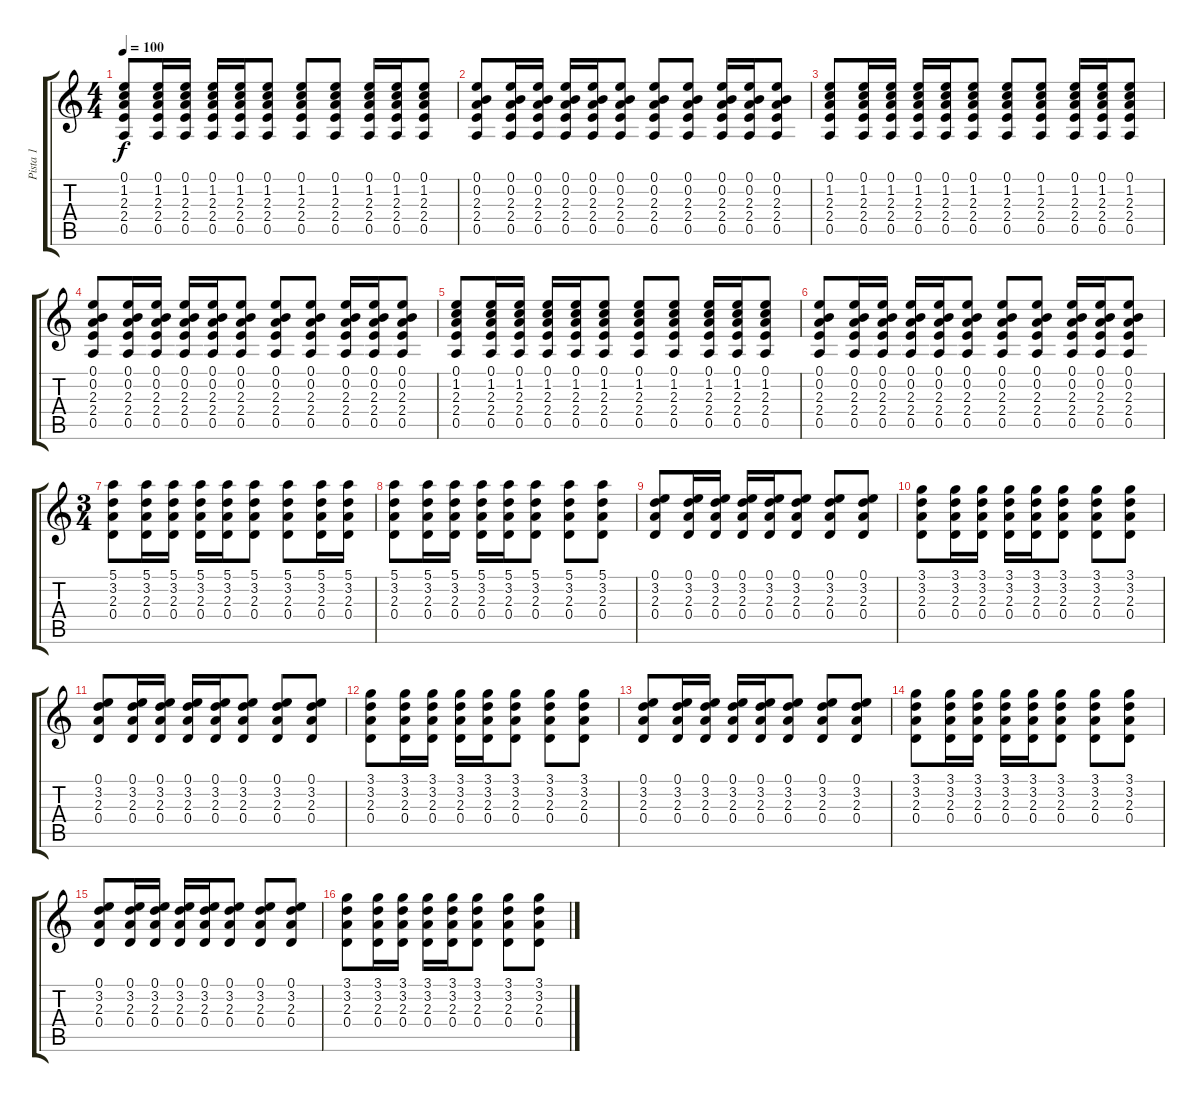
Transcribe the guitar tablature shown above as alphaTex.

\track ("Pista 1" "Pista 1") {instrument acousticguitarnylon}
\staff {score tabs}
\tuning (E4 B3 G3 D3 A2 E2) {hide}
\ts (4 4)
\tempo 100
\clef g2
\ks c
(0.1 1.2 2.3 2.4 0.5).8{dy f} (0.1 1.2 2.3 2.4 0.5).16 (0.1 1.2 2.3 2.4 0.5).16 (0.1 1.2 2.3 2.4 0.5).16 (0.1 1.2 2.3 2.4 0.5).16 (0.1 1.2 2.3 2.4 0.5).8 (0.1 1.2 2.3 2.4 0.5).8 (0.1 1.2 2.3 2.4 0.5).8 (0.1 1.2 2.3 2.4 0.5).16 (0.1 1.2 2.3 2.4 0.5).16 (0.1 1.2 2.3 2.4 0.5).8 |
(0.1 0.2 2.3 2.4 0.5).8 (0.1 0.2 2.3 2.4 0.5).16 (0.1 0.2 2.3 2.4 0.5).16 (0.1 0.2 2.3 2.4 0.5).16 (0.1 0.2 2.3 2.4 0.5).16 (0.1 0.2 2.3 2.4 0.5).8 (0.1 0.2 2.3 2.4 0.5).8 (0.1 0.2 2.3 2.4 0.5).8 (0.1 0.2 2.3 2.4 0.5).16 (0.1 0.2 2.3 2.4 0.5).16 (0.1 0.2 2.3 2.4 0.5).8 |
(0.1 1.2 2.3 2.4 0.5).8 (0.1 1.2 2.3 2.4 0.5).16 (0.1 1.2 2.3 2.4 0.5).16 (0.1 1.2 2.3 2.4 0.5).16 (0.1 1.2 2.3 2.4 0.5).16 (0.1 1.2 2.3 2.4 0.5).8 (0.1 1.2 2.3 2.4 0.5).8 (0.1 1.2 2.3 2.4 0.5).8 (0.1 1.2 2.3 2.4 0.5).16 (0.1 1.2 2.3 2.4 0.5).16 (0.1 1.2 2.3 2.4 0.5).8 |
(0.1 0.2 2.3 2.4 0.5).8 (0.1 0.2 2.3 2.4 0.5).16 (0.1 0.2 2.3 2.4 0.5).16 (0.1 0.2 2.3 2.4 0.5).16 (0.1 0.2 2.3 2.4 0.5).16 (0.1 0.2 2.3 2.4 0.5).8 (0.1 0.2 2.3 2.4 0.5).8 (0.1 0.2 2.3 2.4 0.5).8 (0.1 0.2 2.3 2.4 0.5).16 (0.1 0.2 2.3 2.4 0.5).16 (0.1 0.2 2.3 2.4 0.5).8 |
(0.1 1.2 2.3 2.4 0.5).8 (0.1 1.2 2.3 2.4 0.5).16 (0.1 1.2 2.3 2.4 0.5).16 (0.1 1.2 2.3 2.4 0.5).16 (0.1 1.2 2.3 2.4 0.5).16 (0.1 1.2 2.3 2.4 0.5).8 (0.1 1.2 2.3 2.4 0.5).8 (0.1 1.2 2.3 2.4 0.5).8 (0.1 1.2 2.3 2.4 0.5).16 (0.1 1.2 2.3 2.4 0.5).16 (0.1 1.2 2.3 2.4 0.5).8 |
(0.1 0.2 2.3 2.4 0.5).8 (0.1 0.2 2.3 2.4 0.5).16 (0.1 0.2 2.3 2.4 0.5).16 (0.1 0.2 2.3 2.4 0.5).16 (0.1 0.2 2.3 2.4 0.5).16 (0.1 0.2 2.3 2.4 0.5).8 (0.1 0.2 2.3 2.4 0.5).8 (0.1 0.2 2.3 2.4 0.5).8 (0.1 0.2 2.3 2.4 0.5).16 (0.1 0.2 2.3 2.4 0.5).16 (0.1 0.2 2.3 2.4 0.5).8 |
\ts (3 4)
(5.1 3.2 2.3 0.4).8 (5.1 3.2 2.3 0.4).16 (5.1 3.2 2.3 0.4).16 (5.1 3.2 2.3 0.4).16 (5.1 3.2 2.3 0.4).16 (5.1 3.2 2.3 0.4).8 (5.1 3.2 2.3 0.4).8 (5.1 3.2 2.3 0.4).16 (5.1 3.2 2.3 0.4).16 |
(5.1 3.2 2.3 0.4).8 (5.1 3.2 2.3 0.4).16 (5.1 3.2 2.3 0.4).16 (5.1 3.2 2.3 0.4).16 (5.1 3.2 2.3 0.4).16 (5.1 3.2 2.3 0.4).8 (5.1 3.2 2.3 0.4).8 (5.1 3.2 2.3 0.4).8 |
(0.1 3.2 2.3 0.4).8 (0.1 3.2 2.3 0.4).16 (0.1 3.2 2.3 0.4).16 (0.1 3.2 2.3 0.4).16 (0.1 3.2 2.3 0.4).16 (0.1 3.2 2.3 0.4).8 (0.1 3.2 2.3 0.4).8 (0.1 3.2 2.3 0.4).8 |
(3.1 3.2 2.3 0.4).8 (3.1 3.2 2.3 0.4).16 (3.1 3.2 2.3 0.4).16 (3.1 3.2 2.3 0.4).16 (3.1 3.2 2.3 0.4).16 (3.1 3.2 2.3 0.4).8 (3.1 3.2 2.3 0.4).8 (3.1 3.2 2.3 0.4).8 |
(0.1 3.2 2.3 0.4).8 (0.1 3.2 2.3 0.4).16 (0.1 3.2 2.3 0.4).16 (0.1 3.2 2.3 0.4).16 (0.1 3.2 2.3 0.4).16 (0.1 3.2 2.3 0.4).8 (0.1 3.2 2.3 0.4).8 (0.1 3.2 2.3 0.4).8 |
(3.1 3.2 2.3 0.4).8 (3.1 3.2 2.3 0.4).16 (3.1 3.2 2.3 0.4).16 (3.1 3.2 2.3 0.4).16 (3.1 3.2 2.3 0.4).16 (3.1 3.2 2.3 0.4).8 (3.1 3.2 2.3 0.4).8 (3.1 3.2 2.3 0.4).8 |
(0.1 3.2 2.3 0.4).8 (0.1 3.2 2.3 0.4).16 (0.1 3.2 2.3 0.4).16 (0.1 3.2 2.3 0.4).16 (0.1 3.2 2.3 0.4).16 (0.1 3.2 2.3 0.4).8 (0.1 3.2 2.3 0.4).8 (0.1 3.2 2.3 0.4).8 |
(3.1 3.2 2.3 0.4).8 (3.1 3.2 2.3 0.4).16 (3.1 3.2 2.3 0.4).16 (3.1 3.2 2.3 0.4).16 (3.1 3.2 2.3 0.4).16 (3.1 3.2 2.3 0.4).8 (3.1 3.2 2.3 0.4).8 (3.1 3.2 2.3 0.4).8 |
(0.1 3.2 2.3 0.4).8 (0.1 3.2 2.3 0.4).16 (0.1 3.2 2.3 0.4).16 (0.1 3.2 2.3 0.4).16 (0.1 3.2 2.3 0.4).16 (0.1 3.2 2.3 0.4).8 (0.1 3.2 2.3 0.4).8 (0.1 3.2 2.3 0.4).8 |
(3.1 3.2 2.3 0.4).8 (3.1 3.2 2.3 0.4).16 (3.1 3.2 2.3 0.4).16 (3.1 3.2 2.3 0.4).16 (3.1 3.2 2.3 0.4).16 (3.1 3.2 2.3 0.4).8 (3.1 3.2 2.3 0.4).8 (3.1 3.2 2.3 0.4).8
